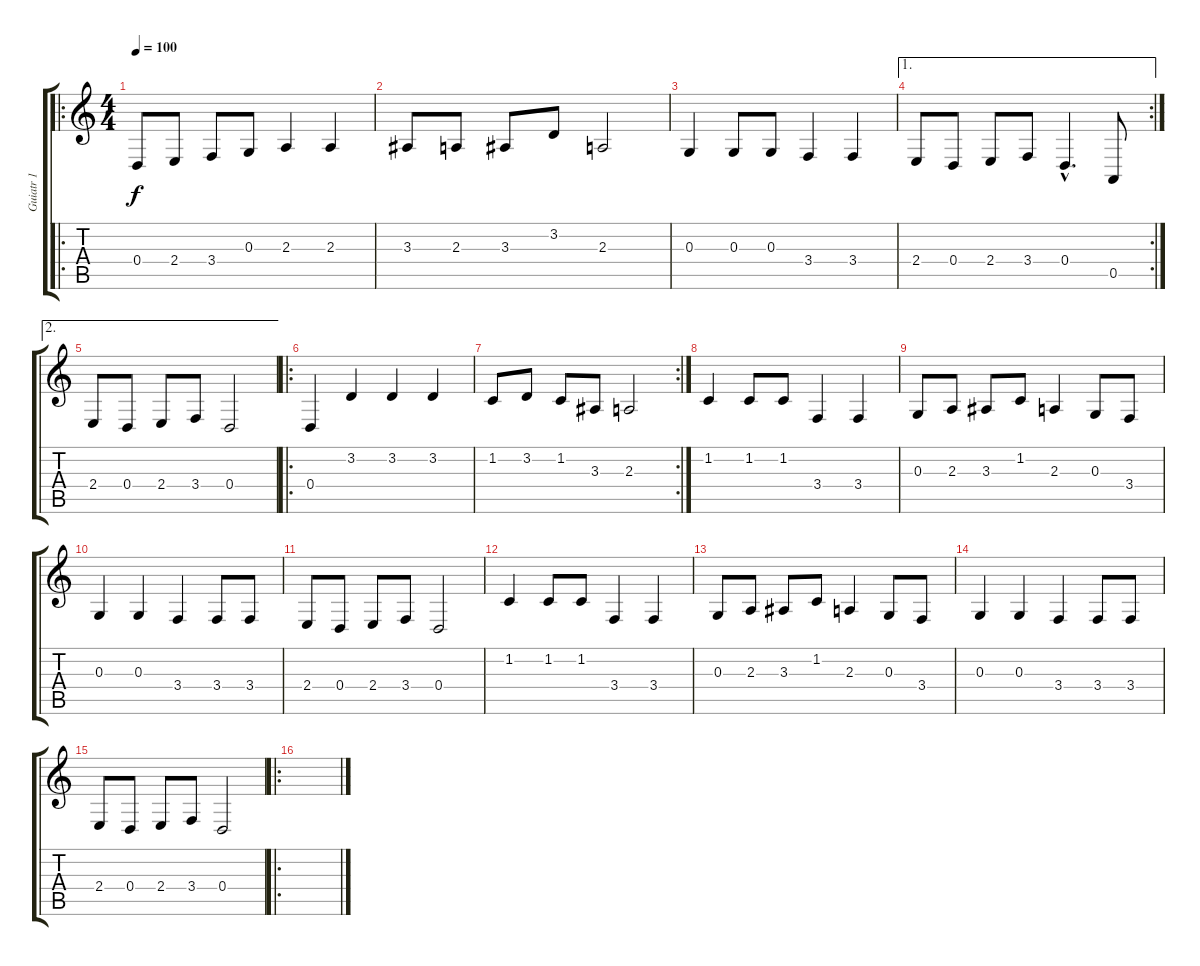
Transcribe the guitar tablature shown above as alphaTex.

\track ("Guiatr 1" "Guiatr 1") {instrument pad4choir}
\staff {score tabs}
\tuning (E4 B3 G3 D3 A2 E2) {hide}
\ro
\ts (4 4)
\tempo 100
\clef g2
\ks c
0.4.8{dy f instrument pad4choir} 2.4.8 3.4.8 0.3.8 2.3.4 2.3.4 |
3.3.8 2.3.8 3.3.8 3.2.8 2.3.2 |
0.3.4 0.3.8 0.3.8 3.4.4 3.4.4 |
\ae 1
\rc 2
2.4.8 0.4.8 2.4.8 3.4.8 0.4{hac}.4{d} 0.5.8 |
\ae 2
2.4.8 0.4.8 2.4.8 3.4.8 0.4.2 |
\ro
0.4.4 3.2.4 3.2.4 3.2.4 |
\rc 2
1.2.8 3.2.8 1.2.8 3.3.8 2.3.2 |
1.2.4 1.2.8 1.2.8 3.4.4 3.4.4 |
0.3.8 2.3.8 3.3.8 1.2.8 2.3.4 0.3.8 3.4.8 |
0.3.4 0.3.4 3.4.4 3.4.8 3.4.8 |
2.4.8 0.4.8 2.4.8 3.4.8 0.4.2 |
1.2.4 1.2.8 1.2.8 3.4.4 3.4.4 |
0.3.8 2.3.8 3.3.8 1.2.8 2.3.4 0.3.8 3.4.8 |
0.3.4 0.3.4 3.4.4 3.4.8 3.4.8 |
2.4.8 0.4.8 2.4.8 3.4.8 0.4.2 |
\ro
